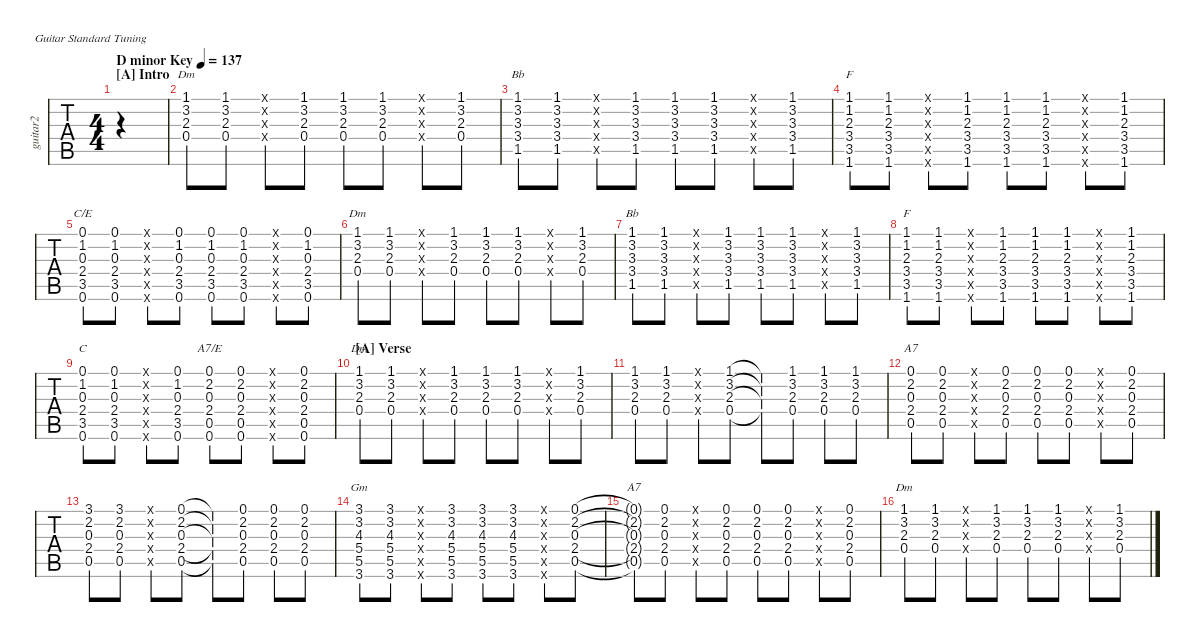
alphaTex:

\defaultSystemsLayout 4
\hideDynamics
\bracketExtendMode nobrackets
\track ("Guitar2" "guitar2") {defaultSystemsLayout 4 instrument electricguitarclean}
\staff {tabs}
\tuning (E4 B3 G3 D3 A2 E2)
\chord ("Dm" 1 3 2 0 x x) {showdiagram false showfingering false}
\chord ("Bb" 1 3 3 3 1 x) {showdiagram false showfingering false barre 1}
\chord ("F" 1 1 2 3 3 1) {showdiagram false showfingering false barre (1 1)}
\chord ("C/E" 0 1 0 2 3 0) {showdiagram false showfingering false}
\chord ("C" 0 1 0 2 3 0) {showdiagram false showfingering false}
\chord ("A7/E" 0 2 0 2 0 0) {showdiagram false showfingering false}
\chord ("A7" 0 2 0 2 0 x) {showdiagram false showfingering false}
\chord ("Gm" 3 3 4 5 5 3) {showdiagram false showfingering false barre (3 3)}
\ts (4 4)
\section ("A" "Intro")
\tempo (137 "D minor Key")
\clef g2
\ks f
|
(0.4{acc forcenatural} 2.3{acc forcenatural} 3.2{acc forcenatural} 1.1{acc forcenatural}).8{ch "Dm"} (0.4{acc forcenatural} 2.3{acc forcenatural} 3.2{acc forcenatural} 1.1{acc forcenatural}).8 (0.4{x acc forcenatural} 2.3{x acc forcenatural} 3.2{x acc forcenatural} 1.1{x acc forcenatural}).8 (0.4{acc forcenatural} 2.3{acc forcenatural} 3.2{acc forcenatural} 1.1{acc forcenatural}).8 (0.4{acc forcenatural} 2.3{acc forcenatural} 3.2{acc forcenatural} 1.1{acc forcenatural}).8 (0.4{acc forcenatural} 2.3{acc forcenatural} 3.2{acc forcenatural} 1.1{acc forcenatural}).8 (0.4{x acc forcenatural} 2.3{x acc forcenatural} 3.2{x acc forcenatural} 1.1{x acc forcenatural}).8 (0.4{acc forcenatural} 2.3{acc forcenatural} 3.2{acc forcenatural} 1.1{acc forcenatural}).8 |
(1.5{acc b} 3.4{acc forcenatural} 3.3{acc b} 3.2{acc forcenatural} 1.1{acc forcenatural}).8{ch "Bb"} (1.5{acc b} 3.4{acc forcenatural} 3.3{acc b} 3.2{acc forcenatural} 1.1{acc forcenatural}).8 (1.5{x acc b} 3.4{x acc forcenatural} 3.3{x acc b} 3.2{x acc forcenatural} 1.1{x acc forcenatural}).8 (1.5{acc b} 3.4{acc forcenatural} 3.3{acc b} 3.2{acc forcenatural} 1.1{acc forcenatural}).8 (1.5{acc b} 3.4{acc forcenatural} 3.3{acc b} 3.2{acc forcenatural} 1.1{acc forcenatural}).8 (1.5{acc b} 3.4{acc forcenatural} 3.3{acc b} 3.2{acc forcenatural} 1.1{acc forcenatural}).8 (1.5{x acc b} 3.4{x acc forcenatural} 3.3{x acc b} 3.2{x acc forcenatural} 1.1{x acc forcenatural}).8 (1.5{acc b} 3.4{acc forcenatural} 3.3{acc b} 3.2{acc forcenatural} 1.1{acc forcenatural}).8 |
(1.6{acc forcenatural} 3.5{acc forcenatural} 3.4{acc forcenatural} 2.3{acc forcenatural} 1.2{acc forcenatural} 1.1{acc forcenatural}).8{ch "F"} (1.6{acc forcenatural} 3.5{acc forcenatural} 3.4{acc forcenatural} 2.3{acc forcenatural} 1.2{acc forcenatural} 1.1{acc forcenatural}).8 (1.6{x acc forcenatural} 3.5{x acc forcenatural} 3.4{x acc forcenatural} 2.3{x acc forcenatural} 1.2{x acc forcenatural} 1.1{x acc forcenatural}).8 (1.6{acc forcenatural} 3.5{acc forcenatural} 3.4{acc forcenatural} 2.3{acc forcenatural} 1.2{acc forcenatural} 1.1{acc forcenatural}).8 (1.6{acc forcenatural} 3.5{acc forcenatural} 3.4{acc forcenatural} 2.3{acc forcenatural} 1.2{acc forcenatural} 1.1{acc forcenatural}).8 (1.6{acc forcenatural} 3.5{acc forcenatural} 3.4{acc forcenatural} 2.3{acc forcenatural} 1.2{acc forcenatural} 1.1{acc forcenatural}).8 (1.6{x acc forcenatural} 3.5{x acc forcenatural} 3.4{x acc forcenatural} 2.3{x acc forcenatural} 1.2{x acc forcenatural} 1.1{x acc forcenatural}).8 (1.6{acc forcenatural} 3.5{acc forcenatural} 3.4{acc forcenatural} 2.3{acc forcenatural} 1.2{acc forcenatural} 1.1{acc forcenatural}).8 |
(3.5{acc forcenatural} 0.6{acc forcenatural} 2.4{acc forcenatural} 0.3{acc forcenatural} 1.2{acc forcenatural} 0.1{acc forcenatural}).8{ch "C/E"} (3.5{acc forcenatural} 0.6{acc forcenatural} 2.4{acc forcenatural} 0.3{acc forcenatural} 1.2{acc forcenatural} 0.1{acc forcenatural}).8 (3.5{x acc forcenatural} 0.6{x acc forcenatural} 2.4{x acc forcenatural} 0.3{x acc forcenatural} 1.2{x acc forcenatural} 0.1{x acc forcenatural}).8 (3.5{acc forcenatural} 0.6{acc forcenatural} 2.4{acc forcenatural} 0.3{acc forcenatural} 1.2{acc forcenatural} 0.1{acc forcenatural}).8 (3.5{acc forcenatural} 0.6{acc forcenatural} 2.4{acc forcenatural} 0.3{acc forcenatural} 1.2{acc forcenatural} 0.1{acc forcenatural}).8 (3.5{acc forcenatural} 0.6{acc forcenatural} 2.4{acc forcenatural} 0.3{acc forcenatural} 1.2{acc forcenatural} 0.1{acc forcenatural}).8 (3.5{x acc forcenatural} 0.6{x acc forcenatural} 2.4{x acc forcenatural} 0.3{x acc forcenatural} 1.2{x acc forcenatural} 0.1{x acc forcenatural}).8 (3.5{acc forcenatural} 0.6{acc forcenatural} 2.4{acc forcenatural} 0.3{acc forcenatural} 1.2{acc forcenatural} 0.1{acc forcenatural}).8 |
(0.4{acc forcenatural} 2.3{acc forcenatural} 3.2{acc forcenatural} 1.1{acc forcenatural}).8{ch "Dm"} (0.4{acc forcenatural} 2.3{acc forcenatural} 3.2{acc forcenatural} 1.1{acc forcenatural}).8 (0.4{x acc forcenatural} 2.3{x acc forcenatural} 3.2{x acc forcenatural} 1.1{x acc forcenatural}).8 (0.4{acc forcenatural} 2.3{acc forcenatural} 3.2{acc forcenatural} 1.1{acc forcenatural}).8 (0.4{acc forcenatural} 2.3{acc forcenatural} 3.2{acc forcenatural} 1.1{acc forcenatural}).8 (0.4{acc forcenatural} 2.3{acc forcenatural} 3.2{acc forcenatural} 1.1{acc forcenatural}).8 (0.4{x acc forcenatural} 2.3{x acc forcenatural} 3.2{x acc forcenatural} 1.1{x acc forcenatural}).8 (0.4{acc forcenatural} 2.3{acc forcenatural} 3.2{acc forcenatural} 1.1{acc forcenatural}).8 |
(1.5{acc b} 3.4{acc forcenatural} 3.3{acc b} 3.2{acc forcenatural} 1.1{acc forcenatural}).8{ch "Bb"} (1.5{acc b} 3.4{acc forcenatural} 3.3{acc b} 3.2{acc forcenatural} 1.1{acc forcenatural}).8 (1.5{x acc b} 3.4{x acc forcenatural} 3.3{x acc b} 3.2{x acc forcenatural} 1.1{x acc forcenatural}).8 (1.5{acc b} 3.4{acc forcenatural} 3.3{acc b} 3.2{acc forcenatural} 1.1{acc forcenatural}).8 (1.5{acc b} 3.4{acc forcenatural} 3.3{acc b} 3.2{acc forcenatural} 1.1{acc forcenatural}).8 (1.5{acc b} 3.4{acc forcenatural} 3.3{acc b} 3.2{acc forcenatural} 1.1{acc forcenatural}).8 (1.5{x acc b} 3.4{x acc forcenatural} 3.3{x acc b} 3.2{x acc forcenatural} 1.1{x acc forcenatural}).8 (1.5{acc b} 3.4{acc forcenatural} 3.3{acc b} 3.2{acc forcenatural} 1.1{acc forcenatural}).8 |
(1.6{acc forcenatural} 3.5{acc forcenatural} 3.4{acc forcenatural} 2.3{acc forcenatural} 1.2{acc forcenatural} 1.1{acc forcenatural}).8{ch "F"} (1.6{acc forcenatural} 3.5{acc forcenatural} 3.4{acc forcenatural} 2.3{acc forcenatural} 1.2{acc forcenatural} 1.1{acc forcenatural}).8 (1.6{x acc forcenatural} 3.5{x acc forcenatural} 3.4{x acc forcenatural} 2.3{x acc forcenatural} 1.2{x acc forcenatural} 1.1{x acc forcenatural}).8 (1.6{acc forcenatural} 3.5{acc forcenatural} 3.4{acc forcenatural} 2.3{acc forcenatural} 1.2{acc forcenatural} 1.1{acc forcenatural}).8 (1.6{acc forcenatural} 3.5{acc forcenatural} 3.4{acc forcenatural} 2.3{acc forcenatural} 1.2{acc forcenatural} 1.1{acc forcenatural}).8 (1.6{acc forcenatural} 3.5{acc forcenatural} 3.4{acc forcenatural} 2.3{acc forcenatural} 1.2{acc forcenatural} 1.1{acc forcenatural}).8 (1.6{x acc forcenatural} 3.5{x acc forcenatural} 3.4{x acc forcenatural} 2.3{x acc forcenatural} 1.2{x acc forcenatural} 1.1{x acc forcenatural}).8 (1.6{acc forcenatural} 3.5{acc forcenatural} 3.4{acc forcenatural} 2.3{acc forcenatural} 1.2{acc forcenatural} 1.1{acc forcenatural}).8 |
(3.5{acc forcenatural} 0.6{acc forcenatural} 2.4{acc forcenatural} 0.3{acc forcenatural} 1.2{acc forcenatural} 0.1{acc forcenatural}).8{ch "C"} (3.5{acc forcenatural} 0.6{acc forcenatural} 2.4{acc forcenatural} 0.3{acc forcenatural} 1.2{acc forcenatural} 0.1{acc forcenatural}).8 (3.5{x acc forcenatural} 0.6{x acc forcenatural} 2.4{x acc forcenatural} 0.3{x acc forcenatural} 1.2{x acc forcenatural} 0.1{x acc forcenatural}).8 (3.5{acc forcenatural} 0.6{acc forcenatural} 2.4{acc forcenatural} 0.3{acc forcenatural} 1.2{acc forcenatural} 0.1{acc forcenatural}).8 (0.5{acc forcenatural} 2.2{acc b} 2.4{acc forcenatural} 0.3{acc forcenatural} 0.6{acc forcenatural} 0.1{acc forcenatural}).8{ch "A7/E"} (0.5{acc forcenatural} 2.2{acc b} 2.4{acc forcenatural} 0.3{acc forcenatural} 0.6{acc forcenatural} 0.1{acc forcenatural}).8 (0.5{x acc forcenatural} 2.2{x acc b} 2.4{x acc forcenatural} 0.3{x acc forcenatural} 0.6{x acc forcenatural} 0.1{x acc forcenatural}).8 (0.5{acc forcenatural} 2.2{acc b} 2.4{acc forcenatural} 0.3{acc forcenatural} 0.6{acc forcenatural} 0.1{acc forcenatural}).8 |
\section ("A" "Verse")
(0.4{acc forcenatural} 2.3{acc forcenatural} 3.2{acc forcenatural} 1.1{acc forcenatural}).8{ch "Dm"} (0.4{acc forcenatural} 2.3{acc forcenatural} 3.2{acc forcenatural} 1.1{acc forcenatural}).8 (0.4{x acc forcenatural} 2.3{x acc forcenatural} 3.2{x acc forcenatural} 1.1{x acc forcenatural}).8 (0.4{acc forcenatural} 2.3{acc forcenatural} 3.2{acc forcenatural} 1.1{acc forcenatural}).8 (0.4{acc forcenatural} 2.3{acc forcenatural} 3.2{acc forcenatural} 1.1{acc forcenatural}).8 (0.4{acc forcenatural} 2.3{acc forcenatural} 3.2{acc forcenatural} 1.1{acc forcenatural}).8 (0.4{x acc forcenatural} 2.3{x acc forcenatural} 3.2{x acc forcenatural} 1.1{x acc forcenatural}).8 (0.4{acc forcenatural} 2.3{acc forcenatural} 3.2{acc forcenatural} 1.1{acc forcenatural}).8 |
(0.4{acc forcenatural} 2.3{acc forcenatural} 3.2{acc forcenatural} 1.1{acc forcenatural}).8 (0.4{acc forcenatural} 2.3{acc forcenatural} 3.2{acc forcenatural} 1.1{acc forcenatural}).8 (0.4{x acc forcenatural} 2.3{x acc forcenatural} 3.2{x acc forcenatural} 1.1{x acc forcenatural}).8 (0.4{acc forcenatural} 2.3{acc forcenatural} 3.2{acc forcenatural} 1.1{acc forcenatural}).8 (0.4{t acc forcenatural} 2.3{t acc forcenatural} 3.2{t acc forcenatural} 1.1{t acc forcenatural}).8 (0.4{acc forcenatural} 2.3{acc forcenatural} 3.2{acc forcenatural} 1.1{acc forcenatural}).8 (0.4{acc forcenatural} 2.3{acc forcenatural} 3.2{acc forcenatural} 1.1{acc forcenatural}).8 (0.4{acc forcenatural} 2.3{acc forcenatural} 3.2{acc forcenatural} 1.1{acc forcenatural}).8 |
(0.5{acc forcenatural} 2.4{acc forcenatural} 0.3{acc forcenatural} 2.2{acc b} 0.1{acc forcenatural}).8{ch "A7"} (0.5{acc forcenatural} 2.4{acc forcenatural} 0.3{acc forcenatural} 2.2{acc b} 0.1{acc forcenatural}).8 (0.5{x acc forcenatural} 2.4{x acc forcenatural} 0.3{x acc forcenatural} 2.2{x acc b} 0.1{x acc forcenatural}).8 (0.5{acc forcenatural} 2.4{acc forcenatural} 0.3{acc forcenatural} 2.2{acc b} 0.1{acc forcenatural}).8 (0.5{acc forcenatural} 2.4{acc forcenatural} 0.3{acc forcenatural} 2.2{acc b} 0.1{acc forcenatural}).8 (0.5{acc forcenatural} 2.4{acc forcenatural} 0.3{acc forcenatural} 2.2{acc b} 0.1{acc forcenatural}).8 (0.5{x acc forcenatural} 2.4{x acc forcenatural} 0.3{x acc forcenatural} 2.2{x acc b} 0.1{x acc forcenatural}).8 (0.5{acc forcenatural} 2.4{acc forcenatural} 0.3{acc forcenatural} 2.2{acc b} 0.1{acc forcenatural}).8 |
(0.5{acc forcenatural} 2.4{acc forcenatural} 0.3{acc forcenatural} 2.2{acc b} 3.1{acc forcenatural}).8 (0.5{acc forcenatural} 2.4{acc forcenatural} 0.3{acc forcenatural} 2.2{acc b} 3.1{acc forcenatural}).8 (0.5{x acc forcenatural} 2.4{x acc forcenatural} 0.3{x acc forcenatural} 2.2{x acc b} 3.1{x acc forcenatural}).8 (0.5{acc forcenatural} 2.4{acc forcenatural} 0.3{acc forcenatural} 2.2{acc b} 0.1{acc forcenatural}).8 (0.5{t acc forcenatural} 2.4{t acc forcenatural} 0.3{t acc forcenatural} 2.2{t acc b} 0.1{t acc forcenatural}).8 (0.5{acc forcenatural} 2.4{acc forcenatural} 0.3{acc forcenatural} 2.2{acc b} 0.1{acc forcenatural}).8 (0.5{acc forcenatural} 2.4{acc forcenatural} 0.3{acc forcenatural} 2.2{acc b} 0.1{acc forcenatural}).8 (0.5{acc forcenatural} 2.4{acc forcenatural} 0.3{acc forcenatural} 2.2{acc b} 0.1{acc forcenatural}).8 |
(5.5{acc forcenatural} 5.4{acc forcenatural} 4.3{acc forcenatural} 3.2{acc forcenatural} 3.1{acc forcenatural} 3.6{acc forcenatural}).8{ch "Gm"} (5.5{acc forcenatural} 5.4{acc forcenatural} 4.3{acc forcenatural} 3.2{acc forcenatural} 3.1{acc forcenatural} 3.6{acc forcenatural}).8 (5.5{x acc forcenatural} 5.4{x acc forcenatural} 4.3{x acc forcenatural} 3.2{x acc forcenatural} 3.1{x acc forcenatural} 3.6{x acc forcenatural}).8 (5.5{acc forcenatural} 5.4{acc forcenatural} 4.3{acc forcenatural} 3.2{acc forcenatural} 3.1{acc forcenatural} 3.6{acc forcenatural}).8 (5.5{acc forcenatural} 5.4{acc forcenatural} 4.3{acc forcenatural} 3.2{acc forcenatural} 3.1{acc forcenatural} 3.6{acc forcenatural}).8 (5.5{acc forcenatural} 5.4{acc forcenatural} 4.3{acc forcenatural} 3.2{acc forcenatural} 3.1{acc forcenatural} 3.6{acc forcenatural}).8 (5.5{x acc forcenatural} 5.4{x acc forcenatural} 4.3{x acc forcenatural} 3.2{x acc forcenatural} 3.1{x acc forcenatural} 3.6{x acc forcenatural}).8 (0.5{acc forcenatural} 2.4{acc forcenatural} 0.3{acc forcenatural} 2.2{acc b} 0.1{acc forcenatural}).8 |
(0.5{t acc forcenatural} 2.4{t acc forcenatural} 0.3{t acc forcenatural} 2.2{t acc b} 0.1{t acc forcenatural}).8{ch "A7"} (0.5{acc forcenatural} 2.4{acc forcenatural} 0.3{acc forcenatural} 2.2{acc b} 0.1{acc forcenatural}).8 (0.5{x acc forcenatural} 2.4{x acc forcenatural} 0.3{x acc forcenatural} 2.2{x acc b} 0.1{x acc forcenatural}).8 (0.5{acc forcenatural} 2.4{acc forcenatural} 0.3{acc forcenatural} 2.2{acc b} 0.1{acc forcenatural}).8 (0.5{acc forcenatural} 2.4{acc forcenatural} 0.3{acc forcenatural} 2.2{acc b} 0.1{acc forcenatural}).8 (0.5{acc forcenatural} 2.4{acc forcenatural} 0.3{acc forcenatural} 2.2{acc b} 0.1{acc forcenatural}).8 (0.5{x acc forcenatural} 2.4{x acc forcenatural} 0.3{x acc forcenatural} 2.2{x acc b} 0.1{x acc forcenatural}).8 (0.5{acc forcenatural} 2.4{acc forcenatural} 0.3{acc forcenatural} 2.2{acc b} 0.1{acc forcenatural}).8 |
(0.4{acc forcenatural} 2.3{acc forcenatural} 3.2{acc forcenatural} 1.1{acc forcenatural}).8{ch "Dm"} (0.4{acc forcenatural} 2.3{acc forcenatural} 3.2{acc forcenatural} 1.1{acc forcenatural}).8 (0.4{x acc forcenatural} 2.3{x acc forcenatural} 3.2{x acc forcenatural} 1.1{x acc forcenatural}).8 (0.4{acc forcenatural} 2.3{acc forcenatural} 3.2{acc forcenatural} 1.1{acc forcenatural}).8 (0.4{acc forcenatural} 2.3{acc forcenatural} 3.2{acc forcenatural} 1.1{acc forcenatural}).8 (0.4{acc forcenatural} 2.3{acc forcenatural} 3.2{acc forcenatural} 1.1{acc forcenatural}).8 (0.4{x acc forcenatural} 2.3{x acc forcenatural} 3.2{x acc forcenatural} 1.1{x acc forcenatural}).8 (0.4{acc forcenatural} 2.3{acc forcenatural} 3.2{acc forcenatural} 1.1{acc forcenatural}).8
